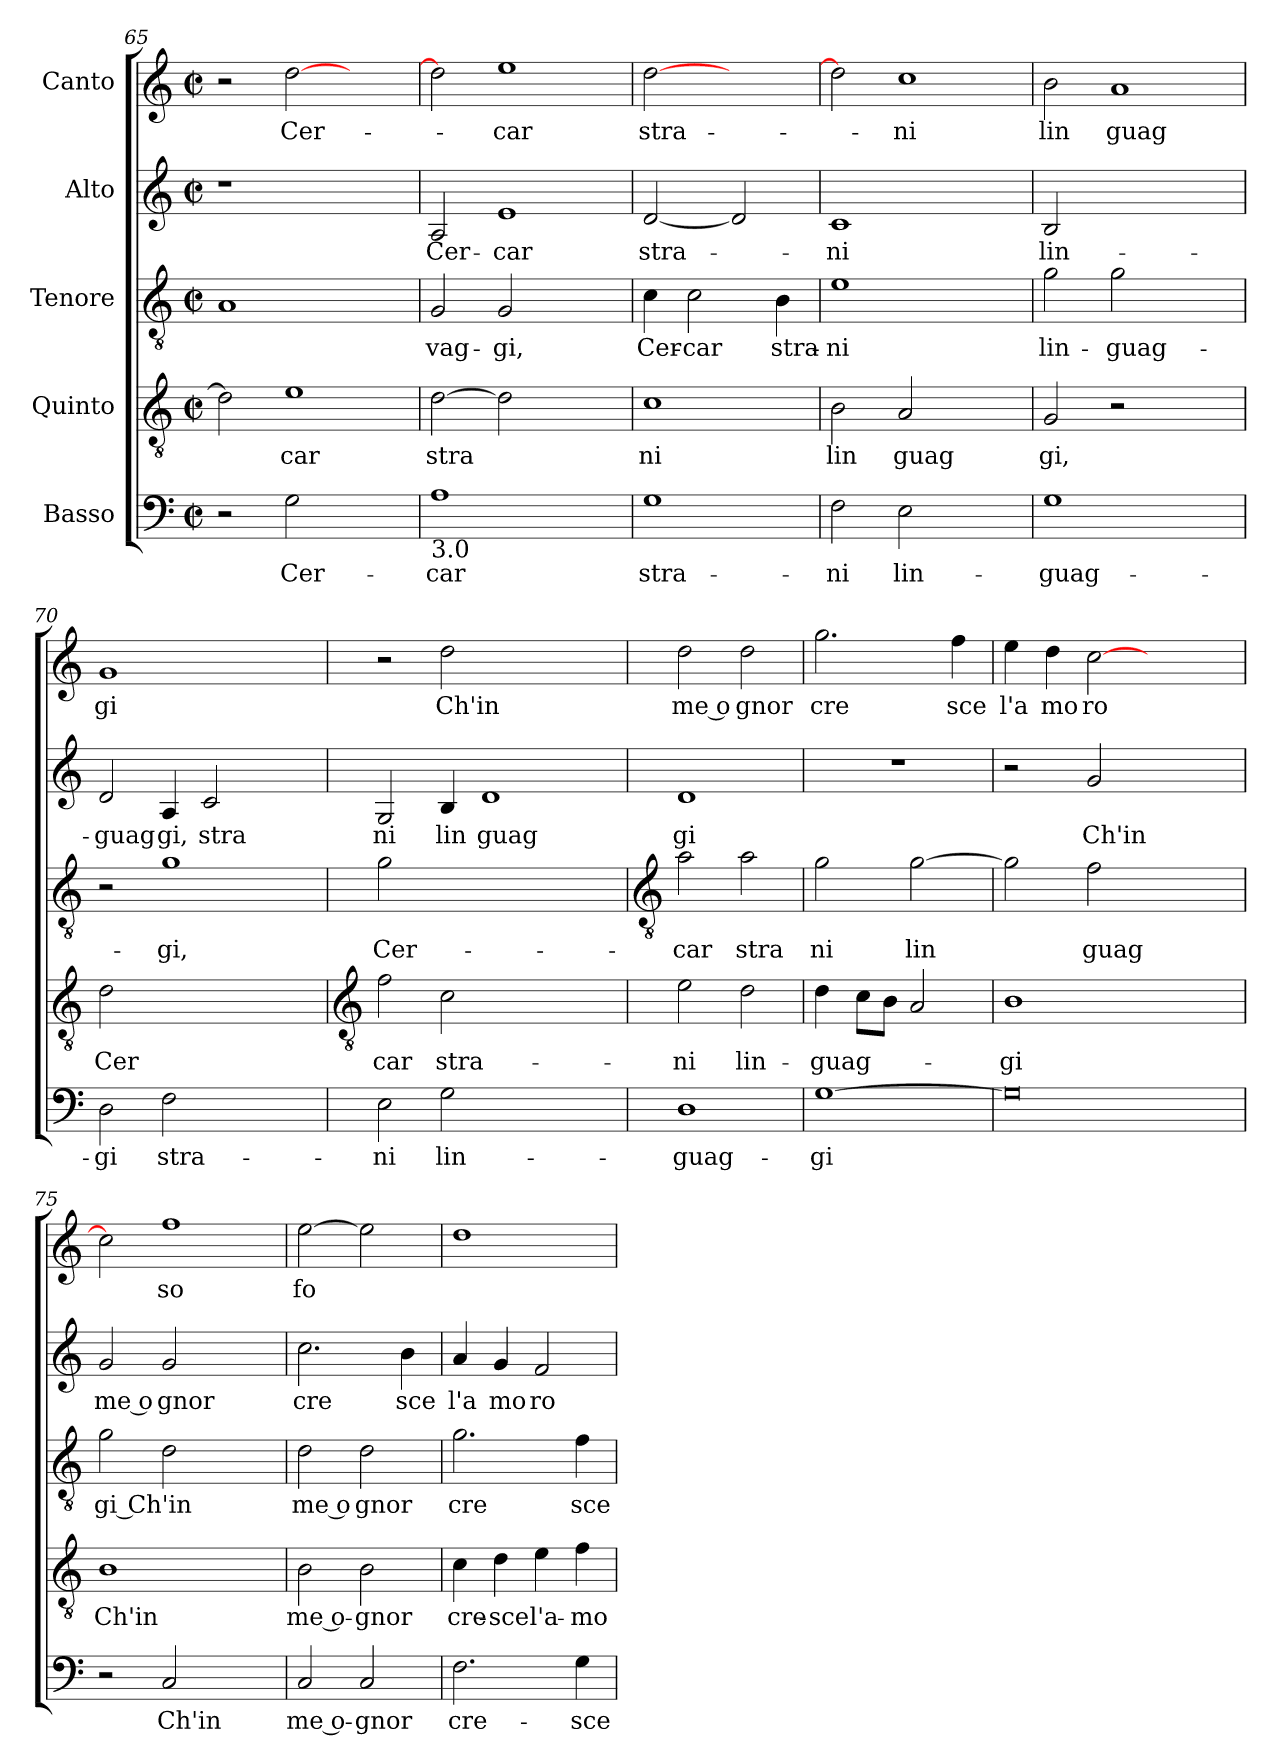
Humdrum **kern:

**kern	**text	**kern	**text	**kern	**text	**kern	**text	**kern	**text
*part5	*part5	*part4	*part4	*part3	*part3	*part2	*part2	*part1	*part1
*staff5	*staff5	*staff4	*staff4	*staff3	*staff3	*staff2	*staff2	*staff1	*staff1
*I"Basso	*	*I"Quinto	*	*I"Tenore	*	*I"Alto	*	*I"Canto	*
*clefF4	*	*clefGv2	*	*clefGv2	*	*clefG2	*	*clefG2	*
*k[]	*	*k[]	*	*k[]	*	*k[]	*	*k[]	*
*C:	*	*C:	*	*C:	*	*C:	*	*C:	*
*M2/2	*	*M2/2	*	*M2/2	*	*M2/2	*	*M2/2	*
*met(c|)	*	*met(c|)	*	*met(c|)	*	*met(c|)	*	*met(c|)	*
=65	=65	=65	=65	=65	=65	=65	=65	=65	=65
2r	.	2d\]	.	1A	.	1r	.	2r	.
!	!LO:LY:b	!	!LO:LY:b	!	!	!	!	!	!LO:LY:b
2G\	Cer-	1e	car	.	.	.	.	[2dd\	Cer-
2ryy	.	.	.	2ryy	.	2ryy	.	2ryy	.
=66	=66	=66	=66	=66	=66	=66	=66	=66	=66
!LO:TX:b:t=3.0	!	!	!	!	!	!	!	!	!
!	!LO:LY:b	!	!LO:LY:b	!	!LO:LY:b	!	!LO:LY:b	!	!
1A	-car	[2d\	stra	2G/	-vag-	2A/	Cer-	2dd\]	.
!	!	!	!	!	!LO:LY:b	!	!LO:LY:b	!	!LO:LY:b
.	.	2d\]	.	2G/	-gi,	1e	-car	1ee	-car
2ryy	.	2ryy	.	2ryy	.	.	.	.	.
=67	=67	=67	=67	=67	=67	=67	=67	=67	=67
!	!LO:LY:b	!	!LO:LY:b	!	!LO:LY:b	!	!LO:LY:b	!	!LO:LY:b
1G	stra-	1c	ni	4c\	Cer-	[2d/	stra-	[2dd\	stra-
!	!	!	!	!	!LO:LY:b	!	!	!	!
.	.	.	.	2c\	-car	.	.	.	.
.	.	.	.	.	.	2d/]	.	2ryy	.
!	!	!	!	!	!LO:LY:b	!	!	!	!
.	.	.	.	4B\	stra-	.	.	.	.
!!LO:LB:g=z
=68	=68	=68	=68	=68	=68	=68	=68	=68	=68
!	!LO:LY:b	!	!LO:LY:b	!	!LO:LY:b	!	!LO:LY:b	!	!
2F\	-ni	2B\	lin	1e	-ni	1c	-ni	2dd\]	.
!	!LO:LY:b	!	!LO:LY:b	!	!	!	!	!	!LO:LY:b
2E\	lin-	2A/	guag	.	.	.	.	1cc	-ni
2ryy	.	2ryy	.	2ryy	.	2ryy	.	.	.
=69	=69	=69	=69	=69	=69	=69	=69	=69	=69
!	!LO:LY:b	!	!LO:LY:b	!	!LO:LY:b	!	!LO:LY:b	!	!LO:LY:b
1G	-guag-	2G/	gi,	2g\	lin-	2B/	lin-	2b\	lin
!	!	!	!	!	!LO:LY:b	!	!	!	!LO:LY:b
.	.	2r	.	2g\	-guag-	1ryy	.	1a	guag
2ryy	.	2ryy	.	2ryy	.	.	.	.	.
!!LO:LB:g=z
=70	=70	=70	=70	=70	=70	=70	=70	=70	=70
!	!LO:LY:b	!	!LO:LY:b	!	!	!	!LO:LY:b	!	!LO:LY:b
2D\	-gi	2d\	Cer	2r	.	2d/	-guag	1g	gi
!	!LO:LY:b	!	!	!	!LO:LY:b	!	!LO:LY:b	!	!
2F\	stra-	1ryy	.	1g	-gi,	4A/	gi,	.	.
!	!	!	!	!	!	!	!LO:LY:b	!	!
.	.	.	.	.	.	2c/	stra	.	.
2ryy	.	.	.	.	.	.	.	2ryy	.
.	.	.	.	.	.	4ryy	.	.	.
!!LO:LB:g=z
=71	=71	=71	=71	=71	=71	=71	=71	=71	=71
*	*	*clefGv2	*	*	*	*	*	*	*
!	!LO:LY:b	!	!LO:LY:b	!	!LO:LY:b	!	!LO:LY:b	!	!
2E\	-ni	2f\	car	2g\	Cer-	2G/	ni	2r	.
!	!LO:LY:b	!	!LO:LY:b	!	!	!	!LO:LY:b	!	!LO:LY:b
2G\	lin-	2c\	stra-	1ryy	.	4B/	lin	2dd\	Ch'in
!	!	!	!	!	!	!	!LO:LY:b	!	!
.	.	.	.	.	.	1d	guag	.	.
2.ryy	.	2.ryy	.	.	.	.	.	2.ryy	.
.	.	.	.	4ryy	.	.	.	.	.
!!LO:LB:g=z
=72	=72	=72	=72	=72	=72	=72	=72	=72	=72
*	*	*	*	*clefGv2	*	*	*	*	*
!	!LO:LY:b	!	!LO:LY:b	!	!LO:LY:b	!	!LO:LY:b	!	!LO:LY:b
1D	-guag-	2e\	-ni	2a\	-car	1d	gi	2dd\	me o
!	!	!	!LO:LY:b	!	!LO:LY:b	!	!	!	!LO:LY:b
.	.	2d\	lin-	2a\	stra	.	.	2dd\	gnor
=73	=73	=73	=73	=73	=73	=73	=73	=73	=73
!	!LO:LY:b	!	!LO:LY:b	!	!LO:LY:b	!	!	!	!LO:LY:b
[1G	-gi	4d\	-guag-	2g\	ni	1r	.	2.gg\	cre
.	.	8c\L	.	.	.	.	.	.	.
.	.	8B\J	.	.	.	.	.	.	.
!	!	!	!	!	!LO:LY:b	!	!	!	!
.	.	2A/	.	[2g\	lin	.	.	.	.
!	!	!	!	!	!	!	!	!	!LO:LY:b
.	.	.	.	.	.	.	.	4ff\	sce
=74	=74	=74	=74	=74	=74	=74	=74	=74	=74
!	!	!	!LO:LY:b	!	!	!	!	!	!LO:LY:b
0G]	.	1B	-gi	2g\]	.	2r	.	4ee\	l'a
!	!	!	!	!	!	!	!	!	!LO:LY:b
.	.	.	.	.	.	.	.	4dd\	mo
!	!	!	!	!	!LO:LY:b	!	!LO:LY:b	!	!LO:LY:b
.	.	.	.	2f\	guag	2g/	Ch'in	[2cc\	ro
.	.	1ryy	.	1ryy	.	1ryy	.	1ryy	.
!!LO:LB:g=z
=75	=75	=75	=75	=75	=75	=75	=75	=75	=75
!	!	!	!LO:LY:b	!	!LO:LY:b	!	!LO:LY:b	!	!
2r	.	1B	Ch'in	2g\	gi Ch'in	2g/	me o	2cc\]	.
!	!LO:LY:b	!	!	!	!	!	!LO:LY:b	!	!LO:LY:b
2C/	Ch'in	.	.	2d\	.	2g/	gnor	1ff	so
2ryy	.	2ryy	.	2ryy	.	2ryy	.	.	.
=76	=76	=76	=76	=76	=76	=76	=76	=76	=76
!	!LO:LY:b	!	!LO:LY:b	!	!LO:LY:b	!	!LO:LY:b	!	!LO:LY:b
2C/	me o-	2B\	me o-	2d\	me o	2.cc\	cre	[2ee\	fo
!	!LO:LY:b	!	!LO:LY:b	!	!LO:LY:b	!	!	!	!
2C/	-gnor	2B\	-gnor	2d\	gnor	.	.	2ee\]	.
!	!	!	!	!	!	!	!LO:LY:b	!	!
.	.	.	.	.	.	4b\	sce	.	.
!!LO:LB:g=z
=77	=77	=77	=77	=77	=77	=77	=77	=77	=77
!	!LO:LY:b	!	!LO:LY:b	!	!LO:LY:b	!	!LO:LY:b	!	!
2.F\	cre-	4c\	cre-	2.g\	cre	4a/	l'a	1dd	.
!	!	!	!LO:LY:b	!	!	!	!LO:LY:b	!	!
.	.	4d\	-sce	.	.	4g/	mo	.	.
!	!	!	!LO:LY:b	!	!	!	!LO:LY:b	!	!
.	.	4e\	l'a-	.	.	2f/	ro	.	.
!	!LO:LY:b	!	!LO:LY:b	!	!LO:LY:b	!	!	!	!
4G\	-sce	4f\	-mo-	4f\	sce	.	.	.	.
=	=	=	=	=	=	=	=	=	=
*-	*-	*-	*-	*-	*-	*-	*-	*-	*-
